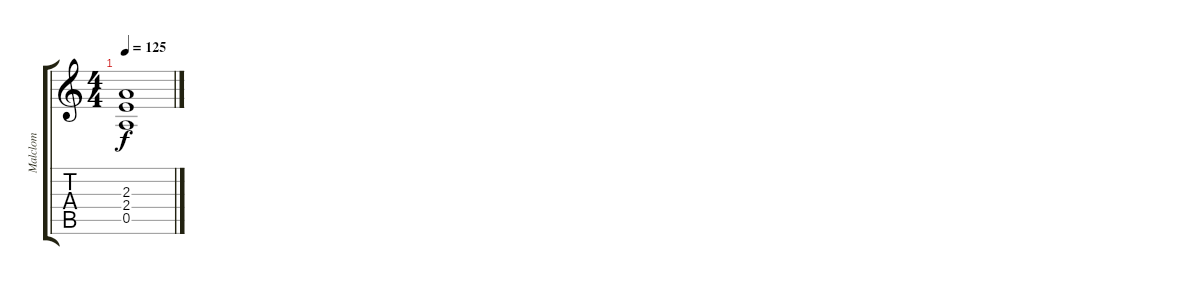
\track ("Malclom" "Malclom") {instrument distortionguitar}
\staff {score tabs}
\tuning (E4 B3 G3 D3 A2 E2) {hide}
\ts (4 4)
\tempo 125
\clef g2
\ks c
(2.3 2.4 0.5).1{dy f}
